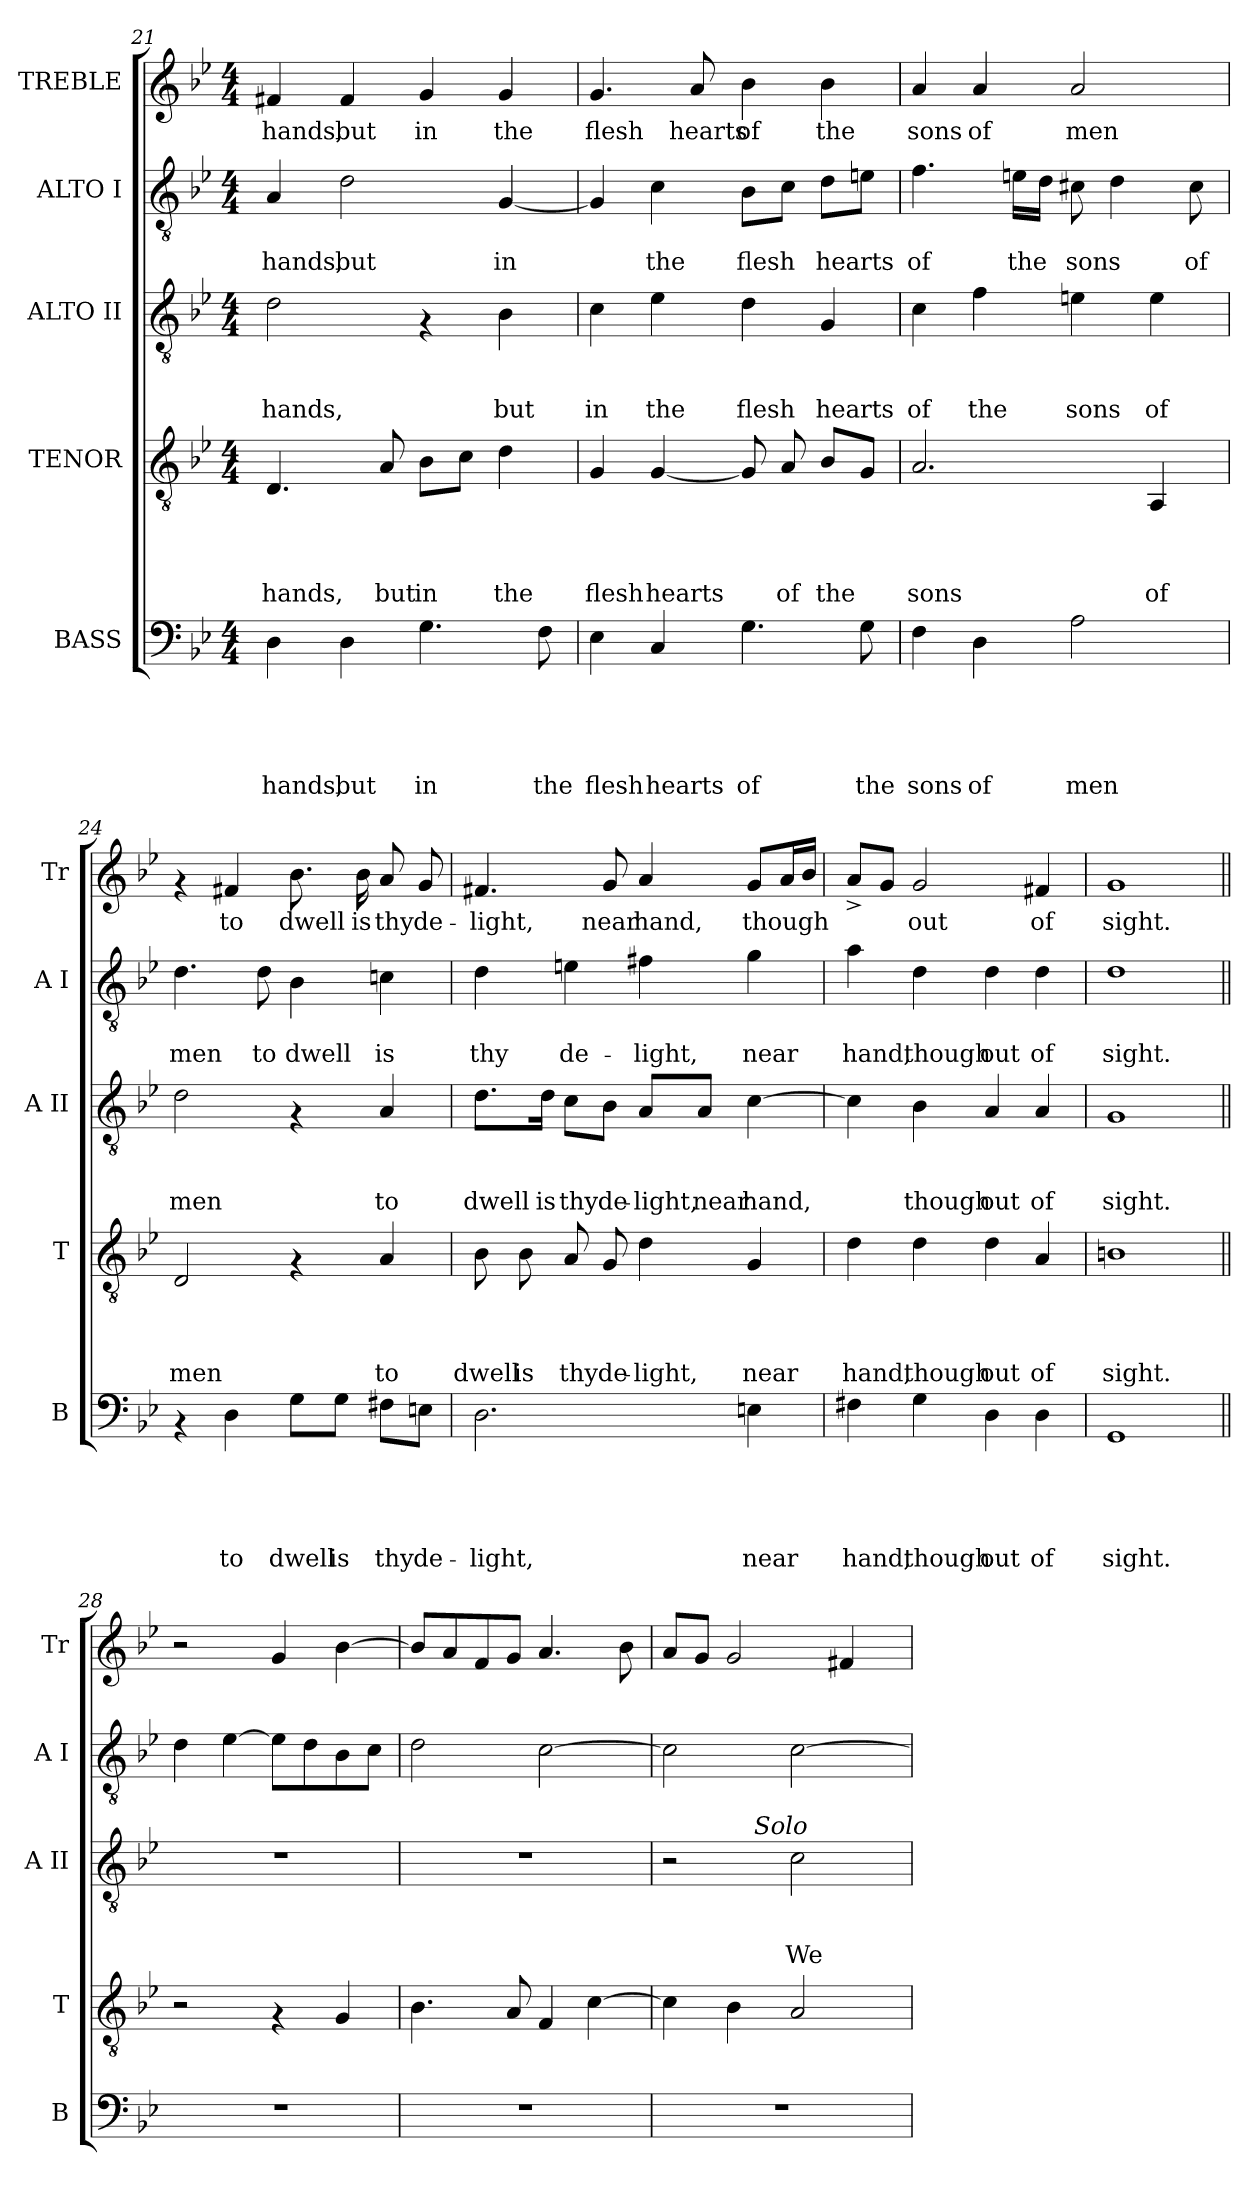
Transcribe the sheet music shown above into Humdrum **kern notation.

**kern	**text	**text	**text	**text	**text	**kern	**text	**text	**text	**text	**kern	**text	**text	**text	**kern	**text	**text	**kern	**text
*part5	*part5	*part5	*part5	*part5	*part5	*part4	*part4	*part4	*part4	*part4	*part3	*part3	*part3	*part3	*part2	*part2	*part2	*part1	*part1
*staff5	*staff5	*staff5	*staff5	*staff5	*staff5	*staff4	*staff4	*staff4	*staff4	*staff4	*staff3	*staff3	*staff3	*staff3	*staff2	*staff2	*staff2	*staff1	*staff1
*I"BASS	*	*	*	*	*	*I"TENOR	*	*	*	*	*I"ALTO II	*	*	*	*I"ALTO I	*	*	*I"TREBLE	*
*I'B	*	*	*	*	*	*I'T	*	*	*	*	*I'A II	*	*	*	*I'A I	*	*	*I'Tr	*
*clefF4	*	*	*	*	*	*clefGv2	*	*	*	*	*clefGv2	*	*	*	*clefGv2	*	*	*clefG2	*
*k[b-e-]	*	*	*	*	*	*k[b-e-]	*	*	*	*	*k[b-e-]	*	*	*	*k[b-e-]	*	*	*k[b-e-]	*
*B-:	*	*	*	*	*	*B-:	*	*	*	*	*B-:	*	*	*	*B-:	*	*	*B-:	*
*M4/4	*	*	*	*	*	*M4/4	*	*	*	*	*M4/4	*	*	*	*M4/4	*	*	*M4/4	*
=21	=21	=21	=21	=21	=21	=21	=21	=21	=21	=21	=21	=21	=21	=21	=21	=21	=21	=21	=21
!	!	!	!	!	!LO:LY:b	!	!	!	!	!LO:LY:b	!	!	!	!LO:LY:b	!	!	!LO:LY:b	!	!LO:LY:b
4D\	.	.	.	.	hands,	4.D/	.	.	.	hands,	2d\	.	.	hands,	4A/	.	hands,	4f#X/	hands,
!	!	!	!	!	!LO:LY:b	!	!	!	!	!	!	!	!	!	!	!	!LO:LY:b	!	!LO:LY:b
4D\	.	.	.	.	but	.	.	.	.	.	.	.	.	.	2d\	.	but	4f#/	but
!	!	!	!	!	!	!	!	!	!	!LO:LY:b	!	!	!	!	!	!	!	!	!
.	.	.	.	.	.	8A/	.	.	.	but	.	.	.	.	.	.	.	.	.
!	!	!	!	!	!LO:LY:b	!	!	!	!	!LO:LY:b	!	!	!	!	!	!	!	!	!LO:LY:b
4.G\	.	.	.	.	in	8B-\L	.	.	.	in	4rF	.	.	.	.	.	.	4g/	in
.	.	.	.	.	.	8c\J	.	.	.	.	.	.	.	.	.	.	.	.	.
!	!	!	!	!	!	!	!	!	!	!LO:LY:b	!	!	!	!LO:LY:b	!	!	!LO:LY:b	!	!LO:LY:b
.	.	.	.	.	.	4d\	.	.	.	the	4B-\	.	.	but	[<4G/	.	in	4g/	the
!	!	!	!	!	!LO:LY:b	!	!	!	!	!	!	!	!	!	!	!	!	!	!
8F\	.	.	.	.	the	.	.	.	.	.	.	.	.	.	.	.	.	.	.
=22	=22	=22	=22	=22	=22	=22	=22	=22	=22	=22	=22	=22	=22	=22	=22	=22	=22	=22	=22
!	!	!	!	!	!LO:LY:b	!	!	!	!	!LO:LY:b	!	!	!	!LO:LY:b	!	!	!	!	!LO:LY:b
4E-\	.	.	.	.	flesh	4G/	.	.	.	flesh	4c\	.	.	in	4G/]	.	.	4.g/	flesh
!	!	!	!	!	!LO:LY:b	!	!	!	!	!LO:LY:b	!	!	!	!LO:LY:b	!	!	!LO:LY:b	!	!
4C/	.	.	.	.	hearts	[<4G/	.	.	.	hearts	4e-\	.	.	the	4c\	.	the	.	.
!	!	!	!	!	!	!	!	!	!	!	!	!	!	!	!	!	!	!	!LO:LY:b
.	.	.	.	.	.	.	.	.	.	.	.	.	.	.	.	.	.	8a/	hearts
!	!	!	!	!	!LO:LY:b	!	!	!	!	!	!	!	!	!LO:LY:b	!	!	!LO:LY:b	!	!LO:LY:b
4.G\	.	.	.	.	of	8G/]	.	.	.	.	4d\	.	.	flesh	8B-\L	.	flesh	4b-\	of
!	!	!	!	!	!	!	!	!	!	!LO:LY:b	!	!	!	!	!	!	!	!	!
.	.	.	.	.	.	8A/	.	.	.	of	.	.	.	.	8c\J	.	.	.	.
!	!	!	!	!	!	!	!	!	!	!LO:LY:b	!	!	!	!LO:LY:b	!	!	!LO:LY:b	!	!LO:LY:b
.	.	.	.	.	.	8B-/L	.	.	.	the	4G/	.	.	hearts	8d\L	.	hearts	4b-\	the
!	!	!	!	!	!LO:LY:b	!	!	!	!	!	!	!	!	!	!	!	!	!	!
8G\	.	.	.	.	the	8G/J	.	.	.	.	.	.	.	.	8en\J	.	.	.	.
=23	=23	=23	=23	=23	=23	=23	=23	=23	=23	=23	=23	=23	=23	=23	=23	=23	=23	=23	=23
!	!	!	!	!	!LO:LY:b	!	!	!	!	!LO:LY:b	!	!	!	!LO:LY:b	!	!	!LO:LY:b	!	!LO:LY:b
4F\	.	.	.	.	sons	2.A/	.	.	.	sons	4c\	.	.	of	4.f\	.	of	4a/	sons
!	!	!	!	!	!LO:LY:b	!	!	!	!	!	!	!	!	!LO:LY:b	!	!	!	!	!LO:LY:b
4D\	.	.	.	.	of	.	.	.	.	.	4f\	.	.	the	.	.	.	4a/	of
!	!	!	!	!	!	!	!	!	!	!	!	!	!	!	!	!	!LO:LY:b	!	!
.	.	.	.	.	.	.	.	.	.	.	.	.	.	.	16en\LL	.	the	.	.
.	.	.	.	.	.	.	.	.	.	.	.	.	.	.	16d\JJ	.	.	.	.
!	!	!	!	!	!LO:LY:b	!	!	!	!	!	!	!	!	!LO:LY:b	!	!	!LO:LY:b	!	!LO:LY:b
2A\	.	.	.	.	men	.	.	.	.	.	4en\	.	.	sons	8c#X\	.	sons	2a/	men
.	.	.	.	.	.	.	.	.	.	.	.	.	.	.	4d\	.	.	.	.
!	!	!	!	!	!	!	!	!	!	!LO:LY:b	!	!	!	!LO:LY:b	!	!	!	!	!
.	.	.	.	.	.	4AA/	.	.	.	of	4e\	.	.	of	.	.	.	.	.
!	!	!	!	!	!	!	!	!	!	!	!	!	!	!	!	!	!LO:LY:b	!	!
.	.	.	.	.	.	.	.	.	.	.	.	.	.	.	8c#\	.	of	.	.
=24	=24	=24	=24	=24	=24	=24	=24	=24	=24	=24	=24	=24	=24	=24	=24	=24	=24	=24	=24
!	!	!	!	!	!	!	!	!	!	!LO:LY:b	!	!	!	!LO:LY:b	!	!	!LO:LY:b	!	!
4rAA	.	.	.	.	.	2D/	.	.	.	men	2d\	.	.	men	4.d\	.	men	4rf	.
!	!	!	!	!	!LO:LY:b	!	!	!	!	!	!	!	!	!	!	!	!	!	!LO:LY:b
4D\	.	.	.	.	to	.	.	.	.	.	.	.	.	.	.	.	.	4f#X/	to
!	!	!	!	!	!	!	!	!	!	!	!	!	!	!	!	!	!LO:LY:b	!	!
.	.	.	.	.	.	.	.	.	.	.	.	.	.	.	8d\	.	to	.	.
!	!	!	!	!	!LO:LY:b	!	!	!	!	!	!	!	!	!	!	!	!LO:LY:b	!	!LO:LY:b
8G\L	.	.	.	.	dwell	4rF	.	.	.	.	4rF	.	.	.	4B-\	.	dwell	8.b-\	dwell
!	!	!	!	!	!LO:LY:b	!	!	!	!	!	!	!	!	!	!	!	!	!	!
8G\J	.	.	.	.	is	.	.	.	.	.	.	.	.	.	.	.	.	.	.
!	!	!	!	!	!	!	!	!	!	!	!	!	!	!	!	!	!	!	!LO:LY:b
.	.	.	.	.	.	.	.	.	.	.	.	.	.	.	.	.	.	16b-\	is
!	!	!	!	!	!LO:LY:b	!	!	!	!	!LO:LY:b	!	!	!	!LO:LY:b	!	!	!LO:LY:b	!	!LO:LY:b
8F#X\L	.	.	.	.	thy	4A/	.	.	.	to	4A/	.	.	to	4cn\	.	is	8a/	thy
!	!	!	!	!	!LO:LY:b	!	!	!	!	!	!	!	!	!	!	!	!	!	!LO:LY:b
8En\J	.	.	.	.	de-	.	.	.	.	.	.	.	.	.	.	.	.	8g/	de-
!!LO:LB:g=z
=25	=25	=25	=25	=25	=25	=25	=25	=25	=25	=25	=25	=25	=25	=25	=25	=25	=25	=25	=25
!	!	!	!	!	!LO:LY:b	!	!	!	!	!LO:LY:b	!	!	!	!LO:LY:b	!	!	!LO:LY:b	!	!LO:LY:b
2.D\	.	.	.	.	-light,	8B-\	.	.	.	dwell	8.d\L	.	.	dwell	4d\	.	thy	4.f#X/	-light,
!	!	!	!	!	!	!	!	!	!	!LO:LY:b	!	!	!	!	!	!	!	!	!
.	.	.	.	.	.	8B-\	.	.	.	is	.	.	.	.	.	.	.	.	.
!	!	!	!	!	!	!	!	!	!	!	!	!	!	!LO:LY:b	!	!	!	!	!
.	.	.	.	.	.	.	.	.	.	.	16d\Jk	.	.	is	.	.	.	.	.
!	!	!	!	!	!	!	!	!	!	!LO:LY:b	!	!	!	!LO:LY:b	!	!	!LO:LY:b	!	!
.	.	.	.	.	.	8A/	.	.	.	thy	8c\L	.	.	thy	4en\	.	de-	.	.
!	!	!	!	!	!	!	!	!	!	!LO:LY:b	!	!	!	!LO:LY:b	!	!	!	!	!LO:LY:b
.	.	.	.	.	.	8G/	.	.	.	de-	8B-\J	.	.	de-	.	.	.	8g/	near
!	!	!	!	!	!	!	!	!	!	!LO:LY:b	!	!	!	!LO:LY:b	!	!	!LO:LY:b	!	!LO:LY:b
.	.	.	.	.	.	4d\	.	.	.	-light,	8A/L	.	.	-light,	4f#X\	.	-light,	4a/	hand,
!	!	!	!	!	!	!	!	!	!	!	!	!	!	!LO:LY:b	!	!	!	!	!
.	.	.	.	.	.	.	.	.	.	.	8A/J	.	.	near	.	.	.	.	.
!	!	!	!	!	!LO:LY:b	!	!	!	!	!LO:LY:b	!	!	!	!LO:LY:b	!	!	!LO:LY:b	!	!LO:LY:b
4En\	.	.	.	.	near	4G/	.	.	.	near	[>4c\	.	.	hand,	4g\	.	near	8g/L	though
.	.	.	.	.	.	.	.	.	.	.	.	.	.	.	.	.	.	16a/L	.
.	.	.	.	.	.	.	.	.	.	.	.	.	.	.	.	.	.	16b-/JJ	.
=26	=26	=26	=26	=26	=26	=26	=26	=26	=26	=26	=26	=26	=26	=26	=26	=26	=26	=26	=26
!	!	!	!	!	!LO:LY:b	!	!	!	!	!LO:LY:b	!	!	!	!	!	!	!LO:LY:b	!	!
4F#X\	.	.	.	.	hand,	4d\	.	.	.	hand,	4c\]	.	.	.	4a\	.	hand,	8a^</L	.
.	.	.	.	.	.	.	.	.	.	.	.	.	.	.	.	.	.	8g/J	.
!	!	!	!	!	!LO:LY:b	!	!	!	!	!LO:LY:b	!	!	!	!LO:LY:b	!	!	!LO:LY:b	!	!LO:LY:b
4G\	.	.	.	.	though	4d\	.	.	.	though	4B-\	.	.	though	4d\	.	though	2g/	out
!	!	!	!	!	!LO:LY:b	!	!	!	!	!LO:LY:b	!	!	!	!LO:LY:b	!	!	!LO:LY:b	!	!
4D\	.	.	.	.	out	4d\	.	.	.	out	4A/	.	.	out	4d\	.	out	.	.
!	!	!	!	!	!LO:LY:b	!	!	!	!	!LO:LY:b	!	!	!	!LO:LY:b	!	!	!LO:LY:b	!	!LO:LY:b
4D\	.	.	.	.	of	4A/	.	.	.	of	4A/	.	.	of	4d\	.	of	4f#X/	of
=27	=27	=27	=27	=27	=27	=27	=27	=27	=27	=27	=27	=27	=27	=27	=27	=27	=27	=27	=27
!	!	!	!	!	!LO:LY:b	!	!	!	!	!LO:LY:b	!	!	!	!LO:LY:b	!	!	!LO:LY:b	!	!LO:LY:b
1GG	.	.	.	.	sight.	1Bn	.	.	.	sight.	1G	.	.	sight.	1d	.	sight.	1g	sight.
=28||	=28||	=28||	=28||	=28||	=28||	=28||	=28||	=28||	=28||	=28||	=28||	=28||	=28||	=28||	=28||	=28||	=28||	=28||	=28||
1r	.	.	.	.	.	2r	.	.	.	.	1r	.	.	.	4d\	.	.	2r	.
.	.	.	.	.	.	.	.	.	.	.	.	.	.	.	[>4e-\	.	.	.	.
.	.	.	.	.	.	4rF	.	.	.	.	.	.	.	.	8e-\L]	.	.	4g/	.
.	.	.	.	.	.	.	.	.	.	.	.	.	.	.	8d\	.	.	.	.
.	.	.	.	.	.	4G/	.	.	.	.	.	.	.	.	8B-\	.	.	[>4b-\	.
.	.	.	.	.	.	.	.	.	.	.	.	.	.	.	8c\J	.	.	.	.
=29	=29	=29	=29	=29	=29	=29	=29	=29	=29	=29	=29	=29	=29	=29	=29	=29	=29	=29	=29
1r	.	.	.	.	.	4.B-\	.	.	.	.	1r	.	.	.	2d\	.	.	8b-/L]	.
.	.	.	.	.	.	.	.	.	.	.	.	.	.	.	.	.	.	8a/	.
.	.	.	.	.	.	.	.	.	.	.	.	.	.	.	.	.	.	8f/	.
.	.	.	.	.	.	8A/	.	.	.	.	.	.	.	.	.	.	.	8g/J	.
.	.	.	.	.	.	4F/	.	.	.	.	.	.	.	.	[>2c\	.	.	4.a/	.
.	.	.	.	.	.	[>4c\	.	.	.	.	.	.	.	.	.	.	.	.	.
.	.	.	.	.	.	.	.	.	.	.	.	.	.	.	.	.	.	8b-\	.
=30	=30	=30	=30	=30	=30	=30	=30	=30	=30	=30	=30	=30	=30	=30	=30	=30	=30	=30	=30
*	*	*	*	*	*	*	*	*	*	*	*^	*	*	*	*	*	*	*	*
1r	.	.	.	.	.	4c\]	.	.	.	.	2r	4ryy	.	.	.	2c\]	.	.	8a/L	.
.	.	.	.	.	.	.	.	.	.	.	.	.	.	.	.	.	.	.	8g/J	.
.	.	.	.	.	.	4B-\	.	.	.	.	.	16.ryy	.	.	.	.	.	.	2g/	.
!	!	!	!	!	!	!	!	!	!	!	!	!LO:TX:a:i:t=Solo	!	!	!	!	!	!	!	!
.	.	.	.	.	.	.	.	.	.	.	.	2ryy	.	.	.	.	.	.	.	.
!	!	!	!	!	!	!	!	!	!	!	!	!	!	!	!LO:LY:b	!	!	!	!	!
.	.	.	.	.	.	2A/	.	.	.	.	2c\	.	.	.	We	[>2c\	.	.	.	.
.	.	.	.	.	.	.	.	.	.	.	.	.	.	.	.	.	.	.	4f#X/	.
.	.	.	.	.	.	.	.	.	.	.	.	8ryy	.	.	.	.	.	.	.	.
.	.	.	.	.	.	.	.	.	.	.	.	32ryy	.	.	.	.	.	.	.	.
*	*	*	*	*	*	*	*	*	*	*	*v	*v	*	*	*	*	*	*	*	*
=	=	=	=	=	=	=	=	=	=	=	=	=	=	=	=	=	=	=	=
*-	*-	*-	*-	*-	*-	*-	*-	*-	*-	*-	*-	*-	*-	*-	*-	*-	*-	*-	*-
